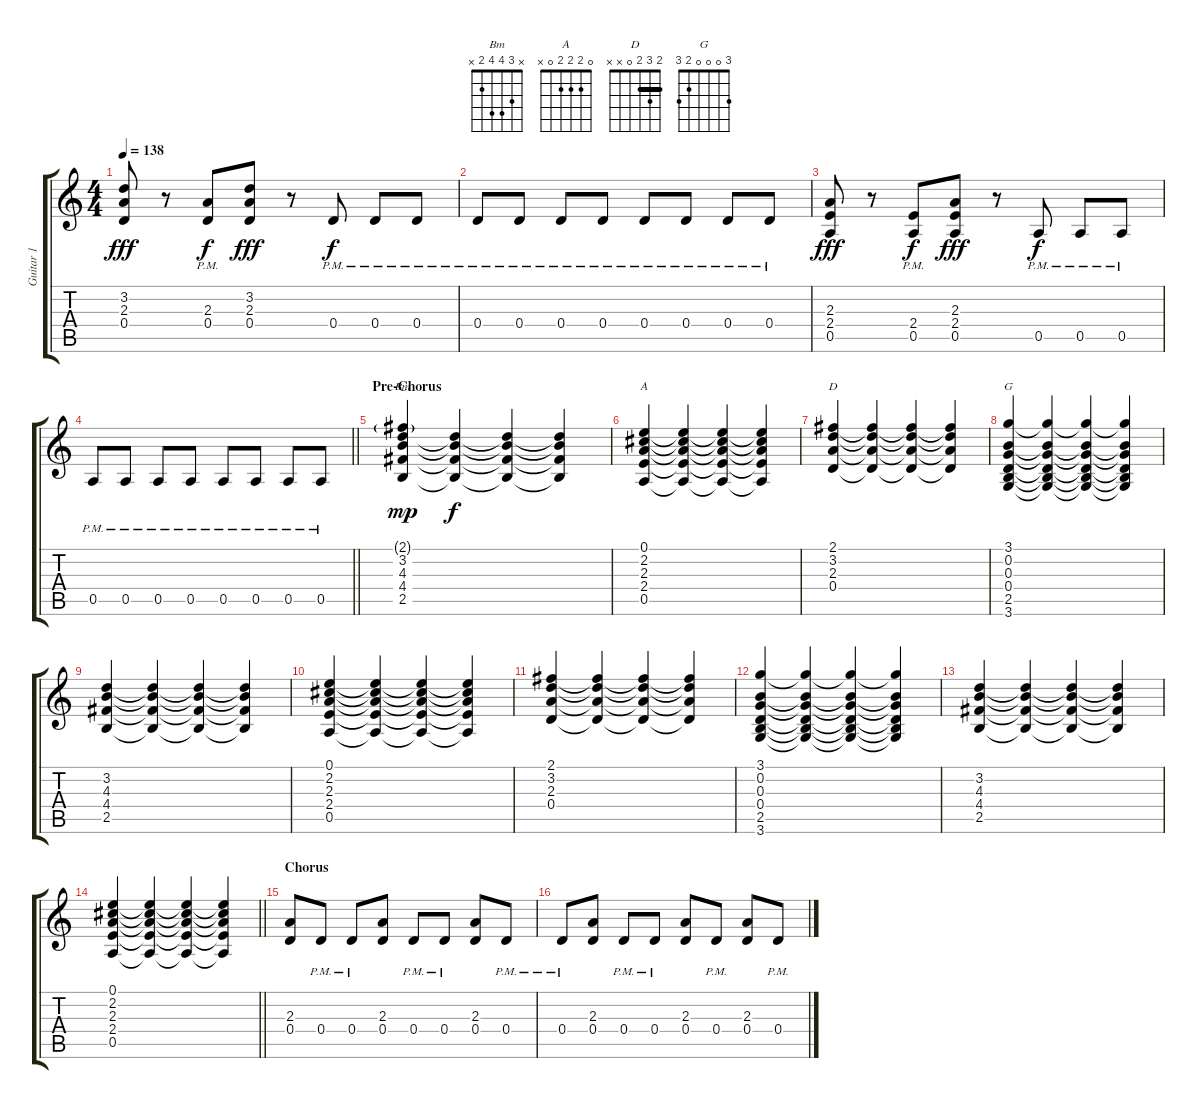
\track ("Guitar 1" "Guitar 1") {instrument overdrivenguitar}
\staff {score tabs}
\tuning (E4 B3 G3 D3 A2 E2) {hide}
\chord ("Bm" x 3 4 4 2 x)
\chord ("A" 0 2 2 2 0 x)
\chord ("D" 2 3 2 0 x x) {barre 2}
\chord ("G" 3 0 0 0 2 3)
\ts (4 4)
\tempo 138
\clef g2
\ks c
(3.2 2.3 0.4).8{dy fff} r.8 (2.3{pm} 0.4{pm}).8{dy f} (3.2 2.3 0.4).8{dy fff} r.8 0.4{pm}.8{dy f} 0.4{pm}.8 0.4{pm}.8 |
0.4{pm}.8 0.4{pm}.8 0.4{pm}.8 0.4{pm}.8 0.4{pm}.8 0.4{pm}.8 0.4{pm}.8 0.4{pm}.8 |
(2.3 2.4 0.5).8{dy fff} r.8 (2.4{pm} 0.5{pm}).8{dy f} (2.3 2.4 0.5).8{dy fff} r.8 0.5{pm}.8{dy f} 0.5{pm}.8 0.5{pm}.8 |
\barLineRight lightlight
0.5{pm}.8 0.5{pm}.8 0.5{pm}.8 0.5{pm}.8 0.5{pm}.8 0.5{pm}.8 0.5{pm}.8 0.5{pm}.8 |
\section ("" "Pre-Chorus")
(2.1{g} 3.2 4.3 4.4 2.5).4{ch "Bm" dy mp} (3.2{t} 4.3{t} 4.4{t} 2.5{t}).4{dy f} (3.2{t} 4.3{t} 4.4{t} 2.5{t}).4 (3.2{t} 4.3{t} 4.4{t} 2.5{t}).4 |
(0.1 2.2 2.3 2.4 0.5).4{ch "A"} (0.1{t} 2.2{t} 2.3{t} 2.4{t} 0.5{t}).4 (0.1{t} 2.2{t} 2.3{t} 2.4{t} 0.5{t}).4 (0.1{t} 2.2{t} 2.3{t} 2.4{t} 0.5{t}).4 |
(2.1 3.2 2.3 0.4).4{ch "D"} (2.1{t} 3.2{t} 2.3{t} 0.4{t}).4 (2.1{t} 3.2{t} 2.3{t} 0.4{t}).4 (2.1{t} 3.2{t} 2.3{t} 0.4{t}).4 |
(3.1 0.2 0.3 0.4 2.5 3.6).4{ch "G"} (3.1{t} 0.2{t} 0.3{t} 0.4{t} 2.5{t} 3.6{t}).4 (3.1{t} 0.2{t} 0.3{t} 0.4{t} 2.5{t} 3.6{t}).4 (3.1{t} 0.2{t} 0.3{t} 0.4{t} 2.5{t} 3.6{t}).4 |
(3.2 4.3 4.4 2.5).4 (3.2{t} 4.3{t} 4.4{t} 2.5{t}).4 (3.2{t} 4.3{t} 4.4{t} 2.5{t}).4 (3.2{t} 4.3{t} 4.4{t} 2.5{t}).4 |
(0.1 2.2 2.3 2.4 0.5).4 (0.1{t} 2.2{t} 2.3{t} 2.4{t} 0.5{t}).4 (0.1{t} 2.2{t} 2.3{t} 2.4{t} 0.5{t}).4 (0.1{t} 2.2{t} 2.3{t} 2.4{t} 0.5{t}).4 |
(2.1 3.2 2.3 0.4).4 (2.1{t} 3.2{t} 2.3{t} 0.4{t}).4 (2.1{t} 3.2{t} 2.3{t} 0.4{t}).4 (2.1{t} 3.2{t} 2.3{t} 0.4{t}).4 |
(3.1 0.2 0.3 0.4 2.5 3.6).4 (3.1{t} 0.2{t} 0.3{t} 0.4{t} 2.5{t} 3.6{t}).4 (3.1{t} 0.2{t} 0.3{t} 0.4{t} 2.5{t} 3.6{t}).4 (3.1{t} 0.2{t} 0.3{t} 0.4{t} 2.5{t} 3.6{t}).4 |
(3.2 4.3 4.4 2.5).4 (3.2{t} 4.3{t} 4.4{t} 2.5{t}).4 (3.2{t} 4.3{t} 4.4{t} 2.5{t}).4 (3.2{t} 4.3{t} 4.4{t} 2.5{t}).4 |
\barLineRight lightlight
(0.1 2.2 2.3 2.4 0.5).4 (0.1{t} 2.2{t} 2.3{t} 2.4{t} 0.5{t}).4 (0.1{t} 2.2{t} 2.3{t} 2.4{t} 0.5{t}).4 (0.1{t} 2.2{t} 2.3{t} 2.4{t} 0.5{t}).4 |
\section ("" "Chorus")
(2.3 0.4).8 0.4{pm}.8 0.4{pm}.8 (2.3 0.4).8 0.4{pm}.8 0.4{pm}.8 (2.3 0.4).8 0.4{pm}.8 |
0.4{pm}.8 (2.3 0.4).8 0.4{pm}.8 0.4{pm}.8 (2.3 0.4).8 0.4{pm}.8 (2.3 0.4).8 0.4{pm}.8
